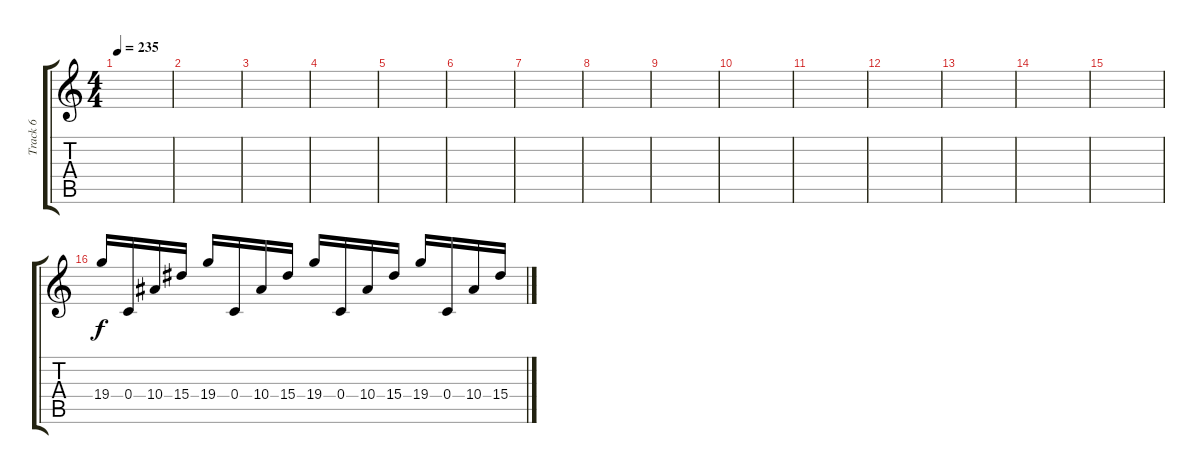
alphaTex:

\track ("Track 6" "Track 6") {instrument distortionguitar}
\staff {score tabs}
\tuning (D4 A3 F3 C3 G2 C2) {hide}
\ts (4 4)
\tempo 235
\clef g2
\ks c
|
|
|
|
|
|
|
|
|
|
|
|
|
|
|
19.4.16 0.4.16 10.4.16 15.4.16 19.4.16 0.4.16 10.4.16 15.4.16 19.4.16 0.4.16 10.4.16 15.4.16 19.4.16 0.4.16 10.4.16 15.4.16
